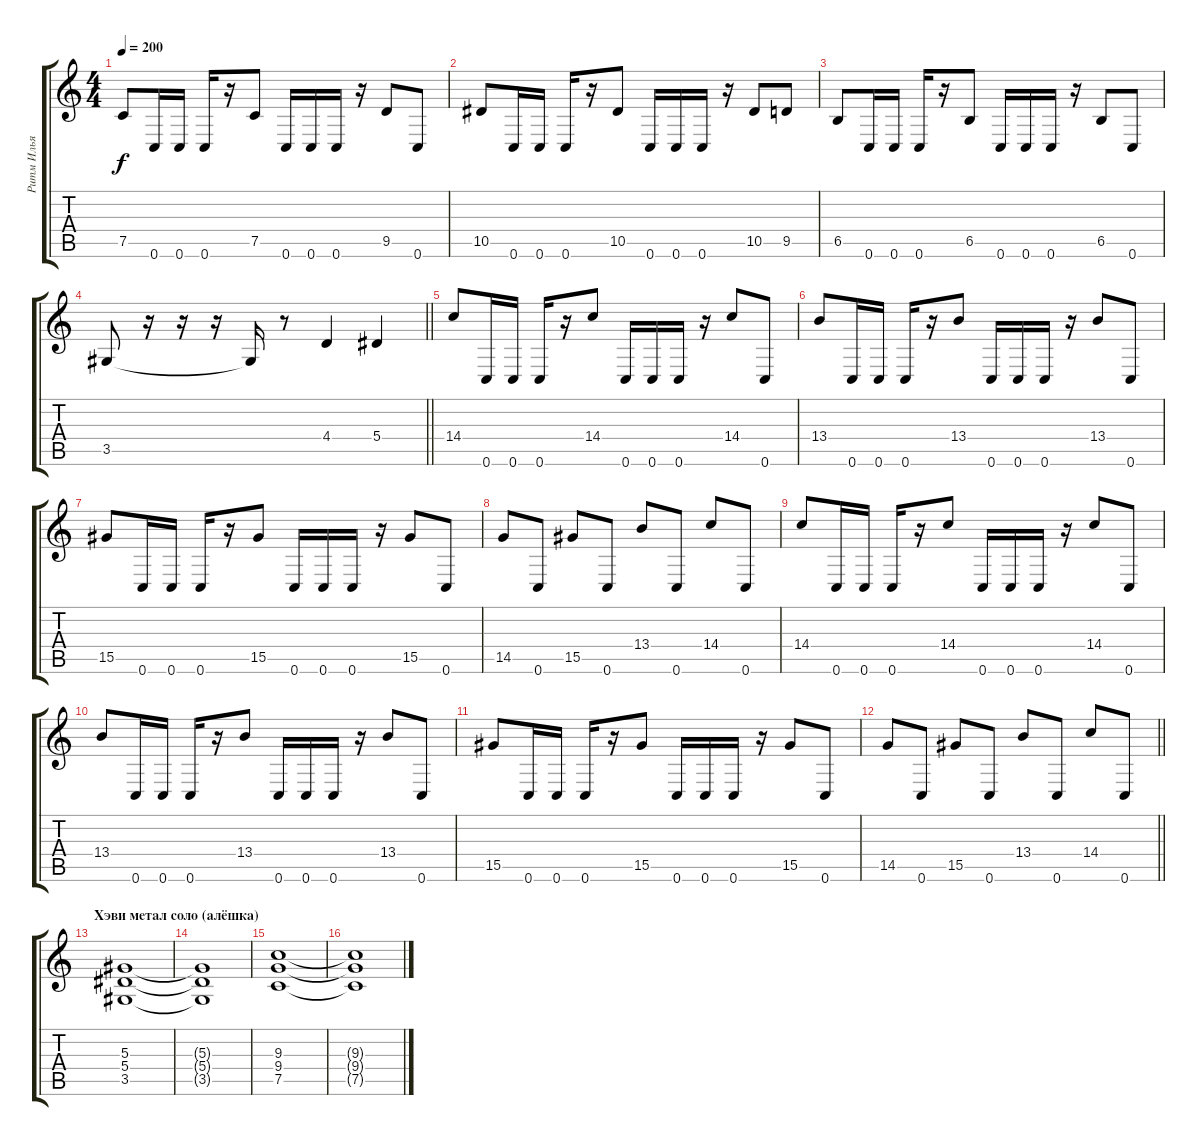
\track ("Ритм Илья" "Ритм Илья") {instrument overdrivenguitar}
\staff {score tabs}
\tuning (C4 G3 Eb3 Bb2 F2 C2) {hide}
\ts (4 4)
\tempo 200
\clef g2
\ks c
7.5.8{dy f} 0.6.16 0.6.16 0.6.16 r.16 7.5.8 0.6.16 0.6.16 0.6.16 r.16 9.5.8 0.6.8 |
10.5.8 0.6.16 0.6.16 0.6.16 r.16 10.5.8 0.6.16 0.6.16 0.6.16 r.16 10.5.8 9.5.8 |
6.5.8 0.6.16 0.6.16 0.6.16 r.16 6.5.8 0.6.16 0.6.16 0.6.16 r.16 6.5.8 0.6.8 |
\barLineRight lightlight
3.5.8 r.16 r.16 r.16 3.5{t}.16 r.8 4.4.4 5.4.4 |
14.4.8 0.6.16 0.6.16 0.6.16 r.16 14.4.8 0.6.16 0.6.16 0.6.16 r.16 14.4.8 0.6.8 |
13.4.8 0.6.16 0.6.16 0.6.16 r.16 13.4.8 0.6.16 0.6.16 0.6.16 r.16 13.4.8 0.6.8 |
15.5.8 0.6.16 0.6.16 0.6.16 r.16 15.5.8 0.6.16 0.6.16 0.6.16 r.16 15.5.8 0.6.8 |
14.5.8 0.6.8 15.5.8 0.6.8 13.4.8 0.6.8 14.4.8 0.6.8 |
14.4.8 0.6.16 0.6.16 0.6.16 r.16 14.4.8 0.6.16 0.6.16 0.6.16 r.16 14.4.8 0.6.8 |
13.4.8 0.6.16 0.6.16 0.6.16 r.16 13.4.8 0.6.16 0.6.16 0.6.16 r.16 13.4.8 0.6.8 |
15.5.8 0.6.16 0.6.16 0.6.16 r.16 15.5.8 0.6.16 0.6.16 0.6.16 r.16 15.5.8 0.6.8 |
\barLineRight lightlight
14.5.8 0.6.8 15.5.8 0.6.8 13.4.8 0.6.8 14.4.8 0.6.8 |
\section ("" "Хэви метал соло (алёшка)")
(5.3 5.4 3.5).1 |
(5.3{t} 5.4{t} 3.5{t}).1 |
(9.3 9.4 7.5).1 |
(9.3{t} 9.4{t} 7.5{t}).1
